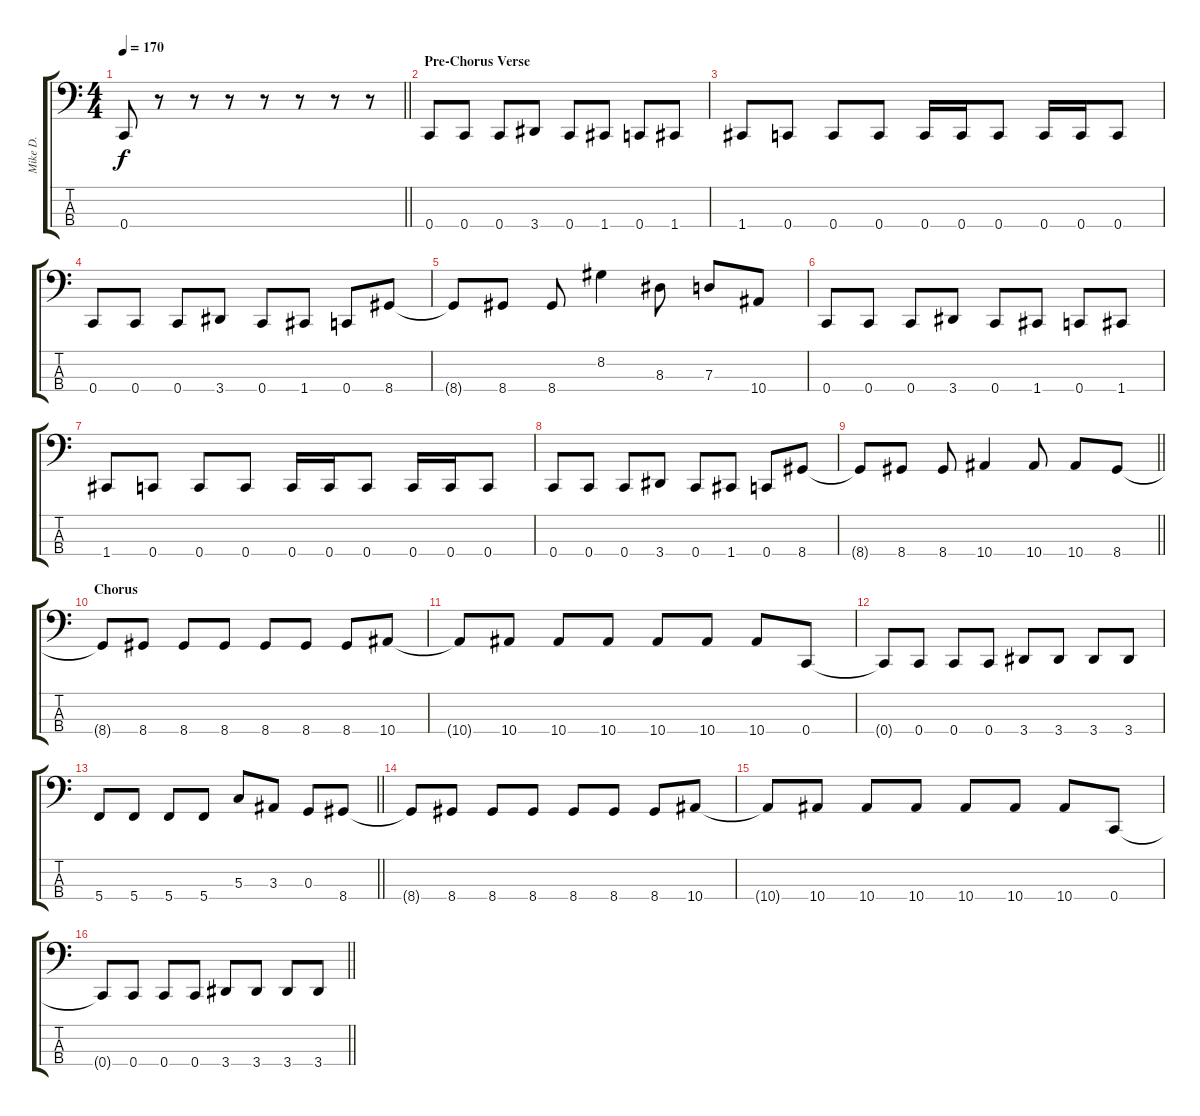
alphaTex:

\track ("Mike D." "Mike D.") {instrument electricbassfinger}
\staff {score tabs}
\tuning (F2 C2 G1 C1) {hide}
\ts (4 4)
\tempo 170
\clef f4
\barLineRight lightlight
\ks c
0.4.8{dy f} r.8 r.8 r.8 r.8 r.8 r.8 r.8 |
\section ("" "Pre-Chorus Verse")
0.4.8 0.4.8 0.4.8 3.4.8 0.4.8 1.4.8 0.4.8 1.4.8 |
1.4.8 0.4.8 0.4.8 0.4.8 0.4.16 0.4.16 0.4.8 0.4.16 0.4.16 0.4.8 |
0.4.8 0.4.8 0.4.8 3.4.8 0.4.8 1.4.8 0.4.8 8.4.8 |
8.4{t}.8 8.4.8 8.4.8 8.2.4 8.3.8 7.3.8 10.4.8 |
0.4.8 0.4.8 0.4.8 3.4.8 0.4.8 1.4.8 0.4.8 1.4.8 |
1.4.8 0.4.8 0.4.8 0.4.8 0.4.16 0.4.16 0.4.8 0.4.16 0.4.16 0.4.8 |
0.4.8 0.4.8 0.4.8 3.4.8 0.4.8 1.4.8 0.4.8 8.4.8 |
\barLineRight lightlight
8.4{t}.8 8.4.8 8.4.8 10.4.4 10.4.8 10.4.8 8.4.8 |
\section ("" "Chorus")
8.4{t}.8 8.4.8 8.4.8 8.4.8 8.4.8 8.4.8 8.4.8 10.4.8 |
10.4{t}.8 10.4.8 10.4.8 10.4.8 10.4.8 10.4.8 10.4.8 0.4.8 |
0.4{t}.8 0.4.8 0.4.8 0.4.8 3.4.8 3.4.8 3.4.8 3.4.8 |
\barLineRight lightlight
5.4.8 5.4.8 5.4.8 5.4.8 5.3.8 3.3.8 0.3.8 8.4.8 |
8.4{t}.8 8.4.8 8.4.8 8.4.8 8.4.8 8.4.8 8.4.8 10.4.8 |
10.4{t}.8 10.4.8 10.4.8 10.4.8 10.4.8 10.4.8 10.4.8 0.4.8 |
\barLineRight lightlight
0.4{t}.8 0.4.8 0.4.8 0.4.8 3.4.8 3.4.8 3.4.8 3.4.8
